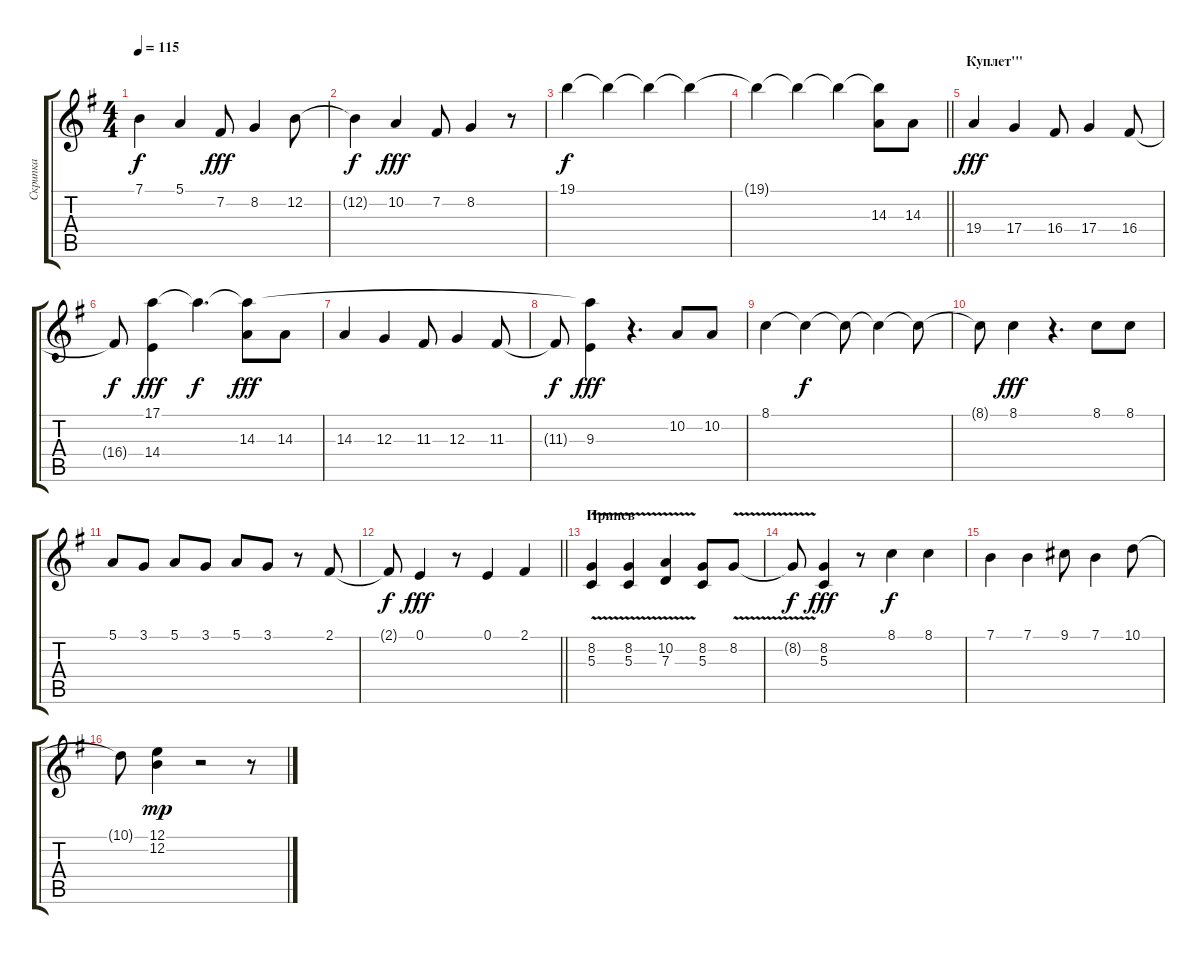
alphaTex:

\track ("Скрипка" "Скрипка") {instrument violin}
\staff {score tabs}
\tuning (E4 B3 G3 D3 A2 E2) {hide}
\ts (4 4)
\tempo 115
\clef g2
\ks g
7.1{t}.4{dy f} 5.1.4 7.2.8{dy fff} 8.2.4 12.2.8 |
12.2{t}.4{dy f} 10.2.4{dy fff} 7.2.8 8.2.4 r.8 |
19.1.4{dy f} 19.1{t}.4 19.1{t}.4 19.1{t}.4 |
\barLineRight lightlight
19.1{t}.4 19.1{t}.4 19.1{t}.4 (19.1{t} 14.3).8 14.3.8 |
\section ("" "Куплет'''")
19.4.4{dy fff} 17.4.4 16.4.8 17.4.4 16.4.8 |
16.4{t}.8{dy f} (17.1 14.4).4{dy fff} 17.1{t}.4{d dy f} (17.1{t} 14.3).8{dy fff} 14.3.8 |
14.3.4 12.3.4 11.3.8 12.3.4 11.3.8 |
11.3{t}.8{dy f} (17.1{t} 9.3).4{dy fff} r.4{d} 10.2.8 10.2.8 |
8.1.4 8.1{t}.4{dy f} 8.1{t}.8 8.1{t}.4 8.1{t}.8 |
8.1{t}.8 8.1.4{dy fff} r.4{d} 8.1.8 8.1.8 |
5.1.8 3.1.8 5.1.8 3.1.8 5.1.8 3.1.8 r.8 2.1.8 |
\barLineRight lightlight
2.1{t}.8{dy f} 0.1.4{dy fff} r.8 0.1.4 2.1.4 |
\section ("" "Припев")
(8.2 5.3{v}).4{volume 15 instrument synthstrings1} (8.2 5.3{v}).4 (10.2{v} 7.3{v}).4 (8.2 5.3).8 8.2{v}.8 |
8.2{t}.8{dy f} (8.2 5.3).4{dy fff} r.8 8.1.4{dy f} 8.1.4 |
7.1.4 7.1.4 9.1.8 7.1.4 10.1.8 |
10.1{t}.8 (12.1 12.2).4{dy mp} r.2 r.8
